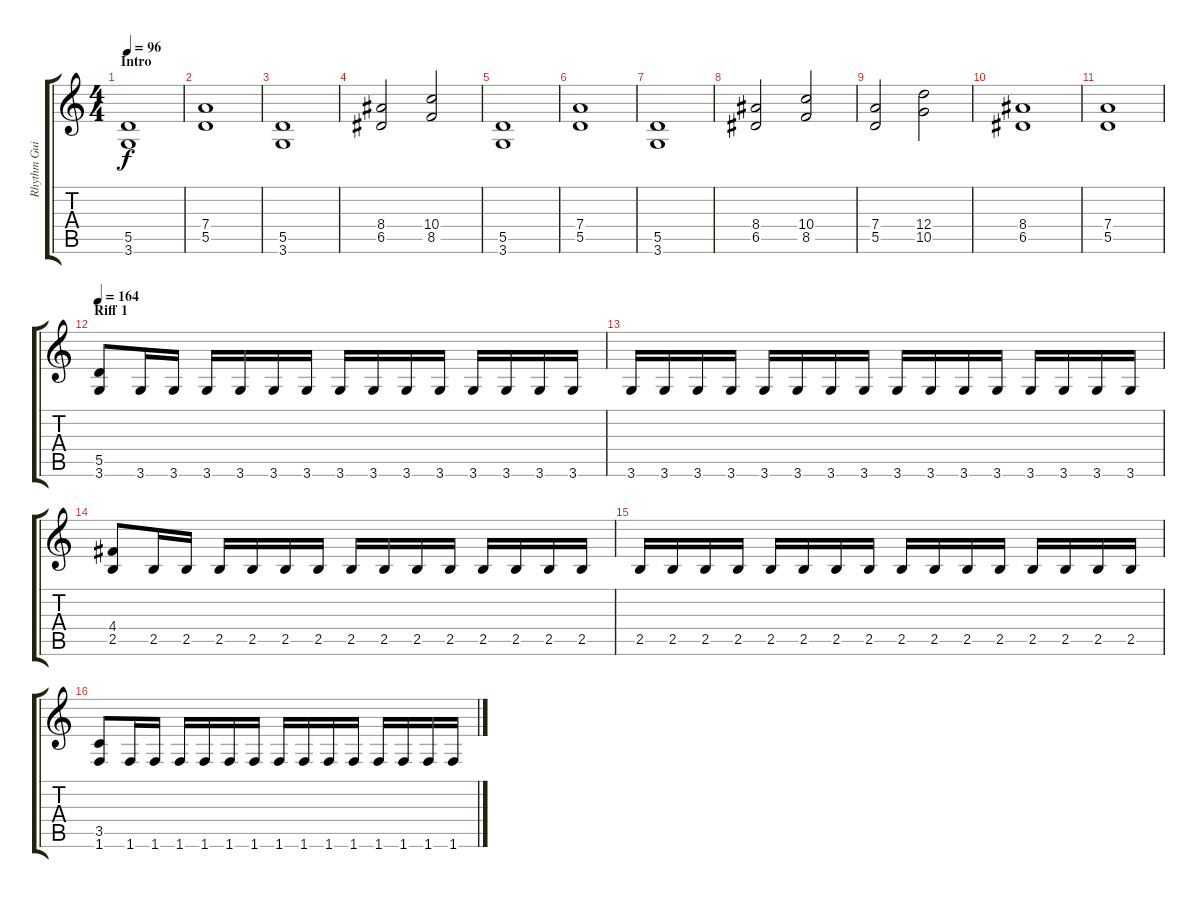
\track ("Rhythm Guitar 2" "Rhythm Gui") {instrument overdrivenguitar}
\staff {score tabs}
\tuning (E4 B3 G3 D3 A2 E2) {hide}
\ts (4 4)
\section ("" "Intro")
\tempo 96
\clef g2
\ks c
(5.5 3.6).1{dy f instrument overdrivenguitar} |
(7.4 5.5).1 |
(5.5 3.6).1 |
(8.4 6.5).2 (10.4 8.5).2 |
(5.5 3.6).1 |
(7.4 5.5).1 |
(5.5 3.6).1 |
(8.4 6.5).2 (10.4 8.5).2 |
(7.4 5.5).2 (12.4 10.5).2 |
(8.4 6.5).1 |
(7.4 5.5).1 |
\section ("" "Riff 1")
\tempo 164
(5.5 3.6).8 3.6.16 3.6.16 3.6.16 3.6.16 3.6.16 3.6.16 3.6.16 3.6.16 3.6.16 3.6.16 3.6.16 3.6.16 3.6.16 3.6.16 |
3.6.16 3.6.16 3.6.16 3.6.16 3.6.16 3.6.16 3.6.16 3.6.16 3.6.16 3.6.16 3.6.16 3.6.16 3.6.16 3.6.16 3.6.16 3.6.16 |
(4.4 2.5).8 2.5.16 2.5.16 2.5.16 2.5.16 2.5.16 2.5.16 2.5.16 2.5.16 2.5.16 2.5.16 2.5.16 2.5.16 2.5.16 2.5.16 |
2.5.16 2.5.16 2.5.16 2.5.16 2.5.16 2.5.16 2.5.16 2.5.16 2.5.16 2.5.16 2.5.16 2.5.16 2.5.16 2.5.16 2.5.16 2.5.16 |
(3.5 1.6).8 1.6.16 1.6.16 1.6.16 1.6.16 1.6.16 1.6.16 1.6.16 1.6.16 1.6.16 1.6.16 1.6.16 1.6.16 1.6.16 1.6.16
